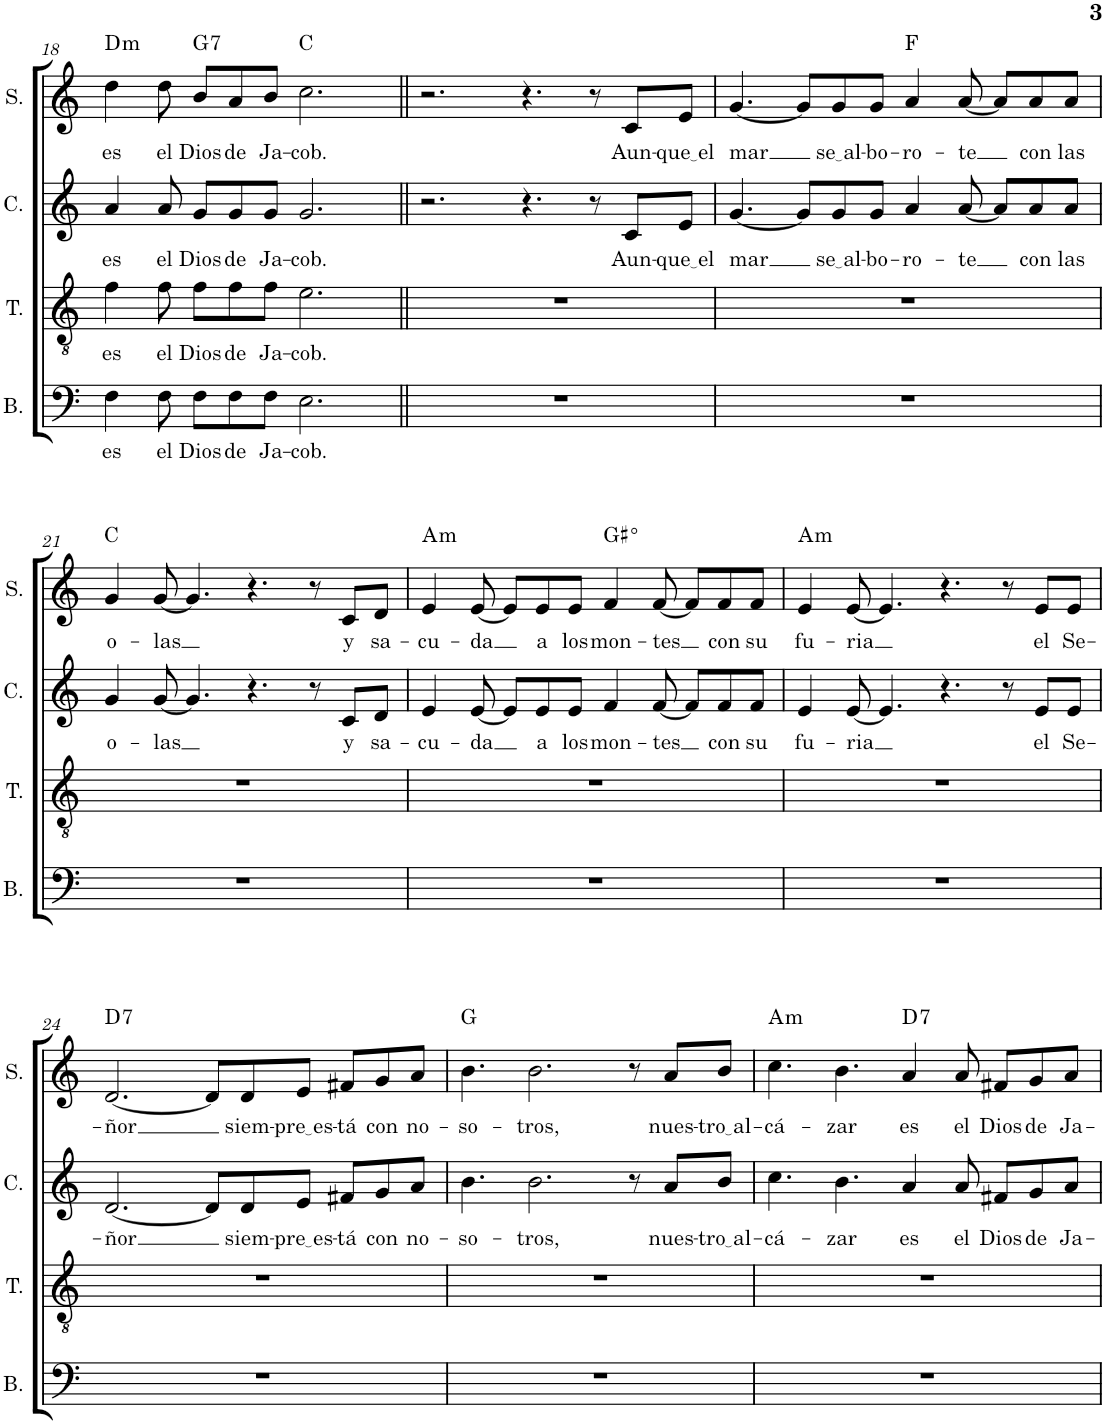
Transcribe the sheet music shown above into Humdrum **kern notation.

**kern	**text	**kern	**text	**kern	**text	**kern	**text	**harte
*part4	*part4	*part3	*part3	*part2	*part2	*part1	*part1	*part1
*staff4	*staff4	*staff3	*staff3	*staff2	*staff2	*staff1	*staff1	*
*I"Bajo	*	*I"Tenor	*	*I"Contralto	*	*I"Soprano	*	*
*I'B.	*	*I'T.	*	*I'C.	*	*I'S.	*	*
!!LO:PB:g=z
*clefF4	*	*clefGv2	*	*clefG2	*	*clefG2	*	*
*k[]	*	*k[]	*	*k[]	*	*k[]	*	*
*M12/8	*	*M12/8	*	*M12/8	*	*M12/8	*	*
=18	=18	=18	=18	=18	=18	=18	=18	=18
!	!LO:LY:b	!	!LO:LY:b	!	!LO:LY:b	!	!LO:LY:b	!LO:H:kt=m
4F\	es	4f\	es	4a/	es	4dd\	es	D:min
!	!LO:LY:b	!	!LO:LY:b	!	!LO:LY:b	!	!LO:LY:b	!
8F\	el	8f\	el	8a/	el	8dd\	el	.
!	!LO:LY:b	!	!LO:LY:b	!	!LO:LY:b	!	!LO:LY:b	!LO:H:kt=7
8F\L	Dios	8f\L	Dios	8g/L	Dios	8b/L	Dios	G:7
!	!LO:LY:b	!	!LO:LY:b	!	!LO:LY:b	!	!LO:LY:b	!
8F\	de	8f\	de	8g/	de	8a/	de	.
!	!LO:LY:b	!	!LO:LY:b	!	!LO:LY:b	!	!LO:LY:b	!
8F\J	Ja-	8f\J	Ja-	8g/J	Ja-	8b/J	Ja-	.
!	!LO:LY:b	!	!LO:LY:b	!	!LO:LY:b	!	!LO:LY:b	!
2.E\	-cob.	2.e\	-cob.	2.g/	-cob.	2.cc\	-cob.	C:maj
=19||	=19||	=19||	=19||	=19||	=19||	=19||	=19||	=19||
1.r	.	1.r	.	2.r	.	2.r	.	.
.	.	.	.	4.r	.	4.r	.	.
.	.	.	.	8r	.	8r	.	.
!	!	!	!	!	!LO:LY:b	!	!LO:LY:b	!
.	.	.	.	8c/L	Aun-	8c/L	Aun-	.
!	!	!	!	!	!LO:LY:b	!	!LO:LY:b	!
.	.	.	.	8e/J	que el	8e/J	que el	.
=20	=20	=20	=20	=20	=20	=20	=20	=20
!	!	!	!	!	!LO:LY:b	!	!LO:LY:b	!
1.r	.	1.r	.	[4.g/	mar	[4.g/	mar	.
.	.	.	.	8g/L]	.	8g/L]	.	.
!	!	!	!	!	!LO:LY:b	!	!LO:LY:b	!
.	.	.	.	8g/	se al	8g/	se al	.
!	!	!	!	!	!LO:LY:b	!	!LO:LY:b	!
.	.	.	.	8g/J	-bo-	8g/J	-bo-	.
!	!	!	!	!	!LO:LY:b	!	!LO:LY:b	!
.	.	.	.	4a/	-ro-	4a/	-ro-	F:maj
!	!	!	!	!	!LO:LY:b	!	!LO:LY:b	!
.	.	.	.	[8a/	-te	[8a/	-te	.
.	.	.	.	8a/L]	.	8a/L]	.	.
!	!	!	!	!	!LO:LY:b	!	!LO:LY:b	!
.	.	.	.	8a/	con	8a/	con	.
!	!	!	!	!	!LO:LY:b	!	!LO:LY:b	!
.	.	.	.	8a/J	las	8a/J	las	.
!!LO:LB:g=z
=21	=21	=21	=21	=21	=21	=21	=21	=21
!	!	!	!	!	!LO:LY:b	!	!LO:LY:b	!
1.r	.	1.r	.	4g/	o-	4g/	o-	C:maj
!	!	!	!	!	!LO:LY:b	!	!LO:LY:b	!
.	.	.	.	[8g/	-las	[8g/	-las	.
.	.	.	.	4.g/]	.	4.g/]	.	.
.	.	.	.	4.r	.	4.r	.	.
.	.	.	.	8r	.	8r	.	.
!	!	!	!	!	!LO:LY:b	!	!LO:LY:b	!
.	.	.	.	8c/L	y	8c/L	y	.
!	!	!	!	!	!LO:LY:b	!	!LO:LY:b	!
.	.	.	.	8d/J	sa-	8d/J	sa-	.
=22	=22	=22	=22	=22	=22	=22	=22	=22
!	!	!	!	!	!LO:LY:b	!	!LO:LY:b	!LO:H:kt=m
1.r	.	1.r	.	4e/	-cu-	4e/	-cu-	A:min
!	!	!	!	!	!LO:LY:b	!	!LO:LY:b	!
.	.	.	.	[8e/	-da	[8e/	-da	.
.	.	.	.	8e/L]	.	8e/L]	.	.
!	!	!	!	!	!LO:LY:b	!	!LO:LY:b	!
.	.	.	.	8e/	a	8e/	a	.
!	!	!	!	!	!LO:LY:b	!	!LO:LY:b	!
.	.	.	.	8e/J	los	8e/J	los	.
!	!	!	!	!	!LO:LY:b	!	!LO:LY:b	!LO:H:kt=°
.	.	.	.	4f/	mon-	4f/	mon-	.
!	!	!	!	!	!LO:LY:b	!	!LO:LY:b	!
.	.	.	.	[8f/	-tes	[8f/	-tes	.
.	.	.	.	8f/L]	.	8f/L]	.	.
!	!	!	!	!	!LO:LY:b	!	!LO:LY:b	!
.	.	.	.	8f/	con	8f/	con	.
!	!	!	!	!	!LO:LY:b	!	!LO:LY:b	!
.	.	.	.	8f/J	su	8f/J	su	.
=23	=23	=23	=23	=23	=23	=23	=23	=23
!	!	!	!	!	!LO:LY:b	!	!LO:LY:b	!LO:H:kt=m
1.r	.	1.r	.	4e/	fu-	4e/	fu-	A:min
!	!	!	!	!	!LO:LY:b	!	!LO:LY:b	!
.	.	.	.	[8e/	-ria	[8e/	-ria	.
.	.	.	.	4.e/]	.	4.e/]	.	.
.	.	.	.	4.r	.	4.r	.	.
.	.	.	.	8r	.	8r	.	.
!	!	!	!	!	!LO:LY:b	!	!LO:LY:b	!
.	.	.	.	8e/L	el	8e/L	el	.
!	!	!	!	!	!LO:LY:b	!	!LO:LY:b	!
.	.	.	.	8e/J	Se-	8e/J	Se-	.
!!LO:LB:g=z
=24	=24	=24	=24	=24	=24	=24	=24	=24
!	!	!	!	!	!LO:LY:b	!	!LO:LY:b	!LO:H:kt=7
1.r	.	1.r	.	[2.d/	-ñor	[2.d/	-ñor	D:7
.	.	.	.	8d/L]	.	8d/L]	.	.
!	!	!	!	!	!LO:LY:b	!	!LO:LY:b	!
.	.	.	.	8d/	siem-	8d/	siem-	.
!	!	!	!	!	!LO:LY:b	!	!LO:LY:b	!
.	.	.	.	8e/J	pre es	8e/J	pre es	.
!	!	!	!	!	!LO:LY:b	!	!LO:LY:b	!
.	.	.	.	8f#X/L	-tá	8f#X/L	-tá	.
!	!	!	!	!	!LO:LY:b	!	!LO:LY:b	!
.	.	.	.	8g/	con	8g/	con	.
!	!	!	!	!	!LO:LY:b	!	!LO:LY:b	!
.	.	.	.	8a/J	no-	8a/J	no-	.
=25	=25	=25	=25	=25	=25	=25	=25	=25
!	!	!	!	!	!LO:LY:b	!	!LO:LY:b	!
1.r	.	1.r	.	4.b\	-so-	4.b\	-so-	G:maj
!	!	!	!	!	!LO:LY:b	!	!LO:LY:b	!
.	.	.	.	2.b\	-tros,	2.b\	-tros,	.
.	.	.	.	8r	.	8r	.	.
!	!	!	!	!	!LO:LY:b	!	!LO:LY:b	!
.	.	.	.	8a/L	nues-	8a/L	nues-	.
!	!	!	!	!	!LO:LY:b	!	!LO:LY:b	!
.	.	.	.	8b/J	tro al	8b/J	tro al	.
=26	=26	=26	=26	=26	=26	=26	=26	=26
!	!	!	!	!	!LO:LY:b	!	!LO:LY:b	!LO:H:kt=m
1.r	.	1.r	.	4.cc\	-cá-	4.cc\	-cá-	A:min
!	!	!	!	!	!LO:LY:b	!	!LO:LY:b	!
.	.	.	.	4.b\	-zar	4.b\	-zar	.
!	!	!	!	!	!LO:LY:b	!	!LO:LY:b	!LO:H:kt=7
.	.	.	.	4a/	es	4a/	es	D:7
!	!	!	!	!	!LO:LY:b	!	!LO:LY:b	!
.	.	.	.	8a/	el	8a/	el	.
!	!	!	!	!	!LO:LY:b	!	!LO:LY:b	!
.	.	.	.	8f#X/L	Dios	8f#X/L	Dios	.
!	!	!	!	!	!LO:LY:b	!	!LO:LY:b	!
.	.	.	.	8g/	de	8g/	de	.
!	!	!	!	!	!LO:LY:b	!	!LO:LY:b	!
.	.	.	.	8a/J	Ja-	8a/J	Ja-	.
=	=	=	=	=	=	=	=	=
*-	*-	*-	*-	*-	*-	*-	*-	*-
